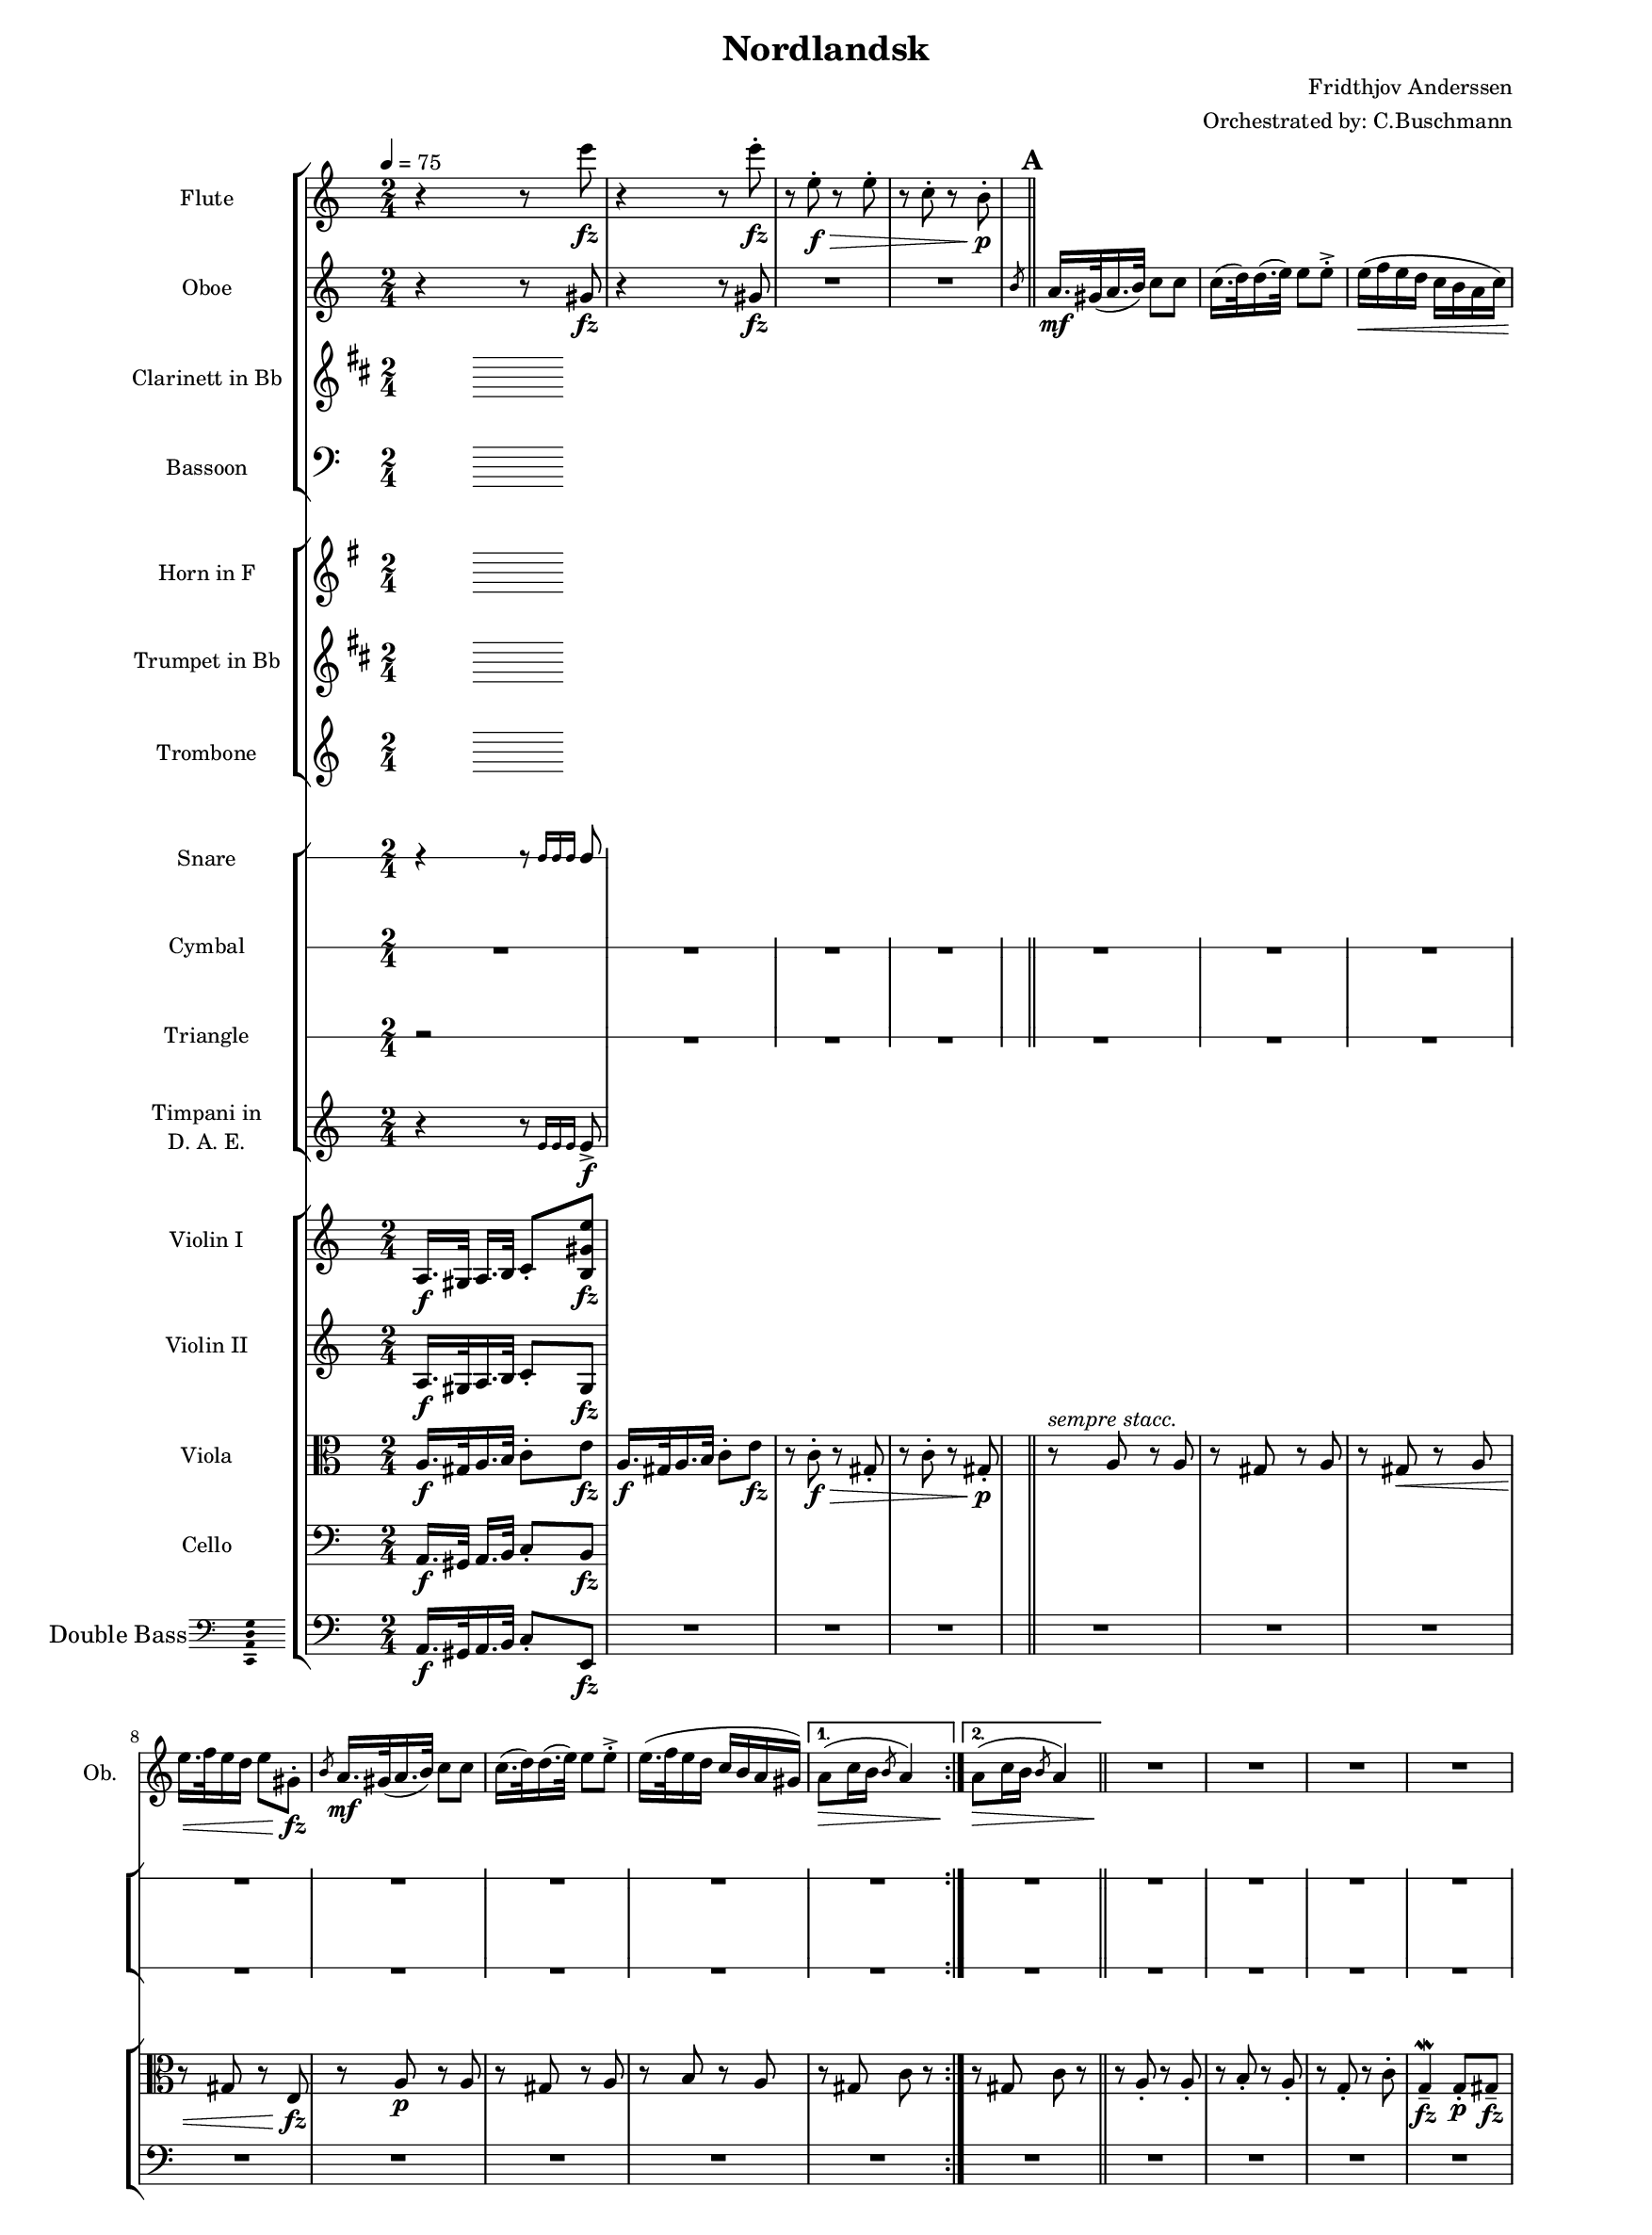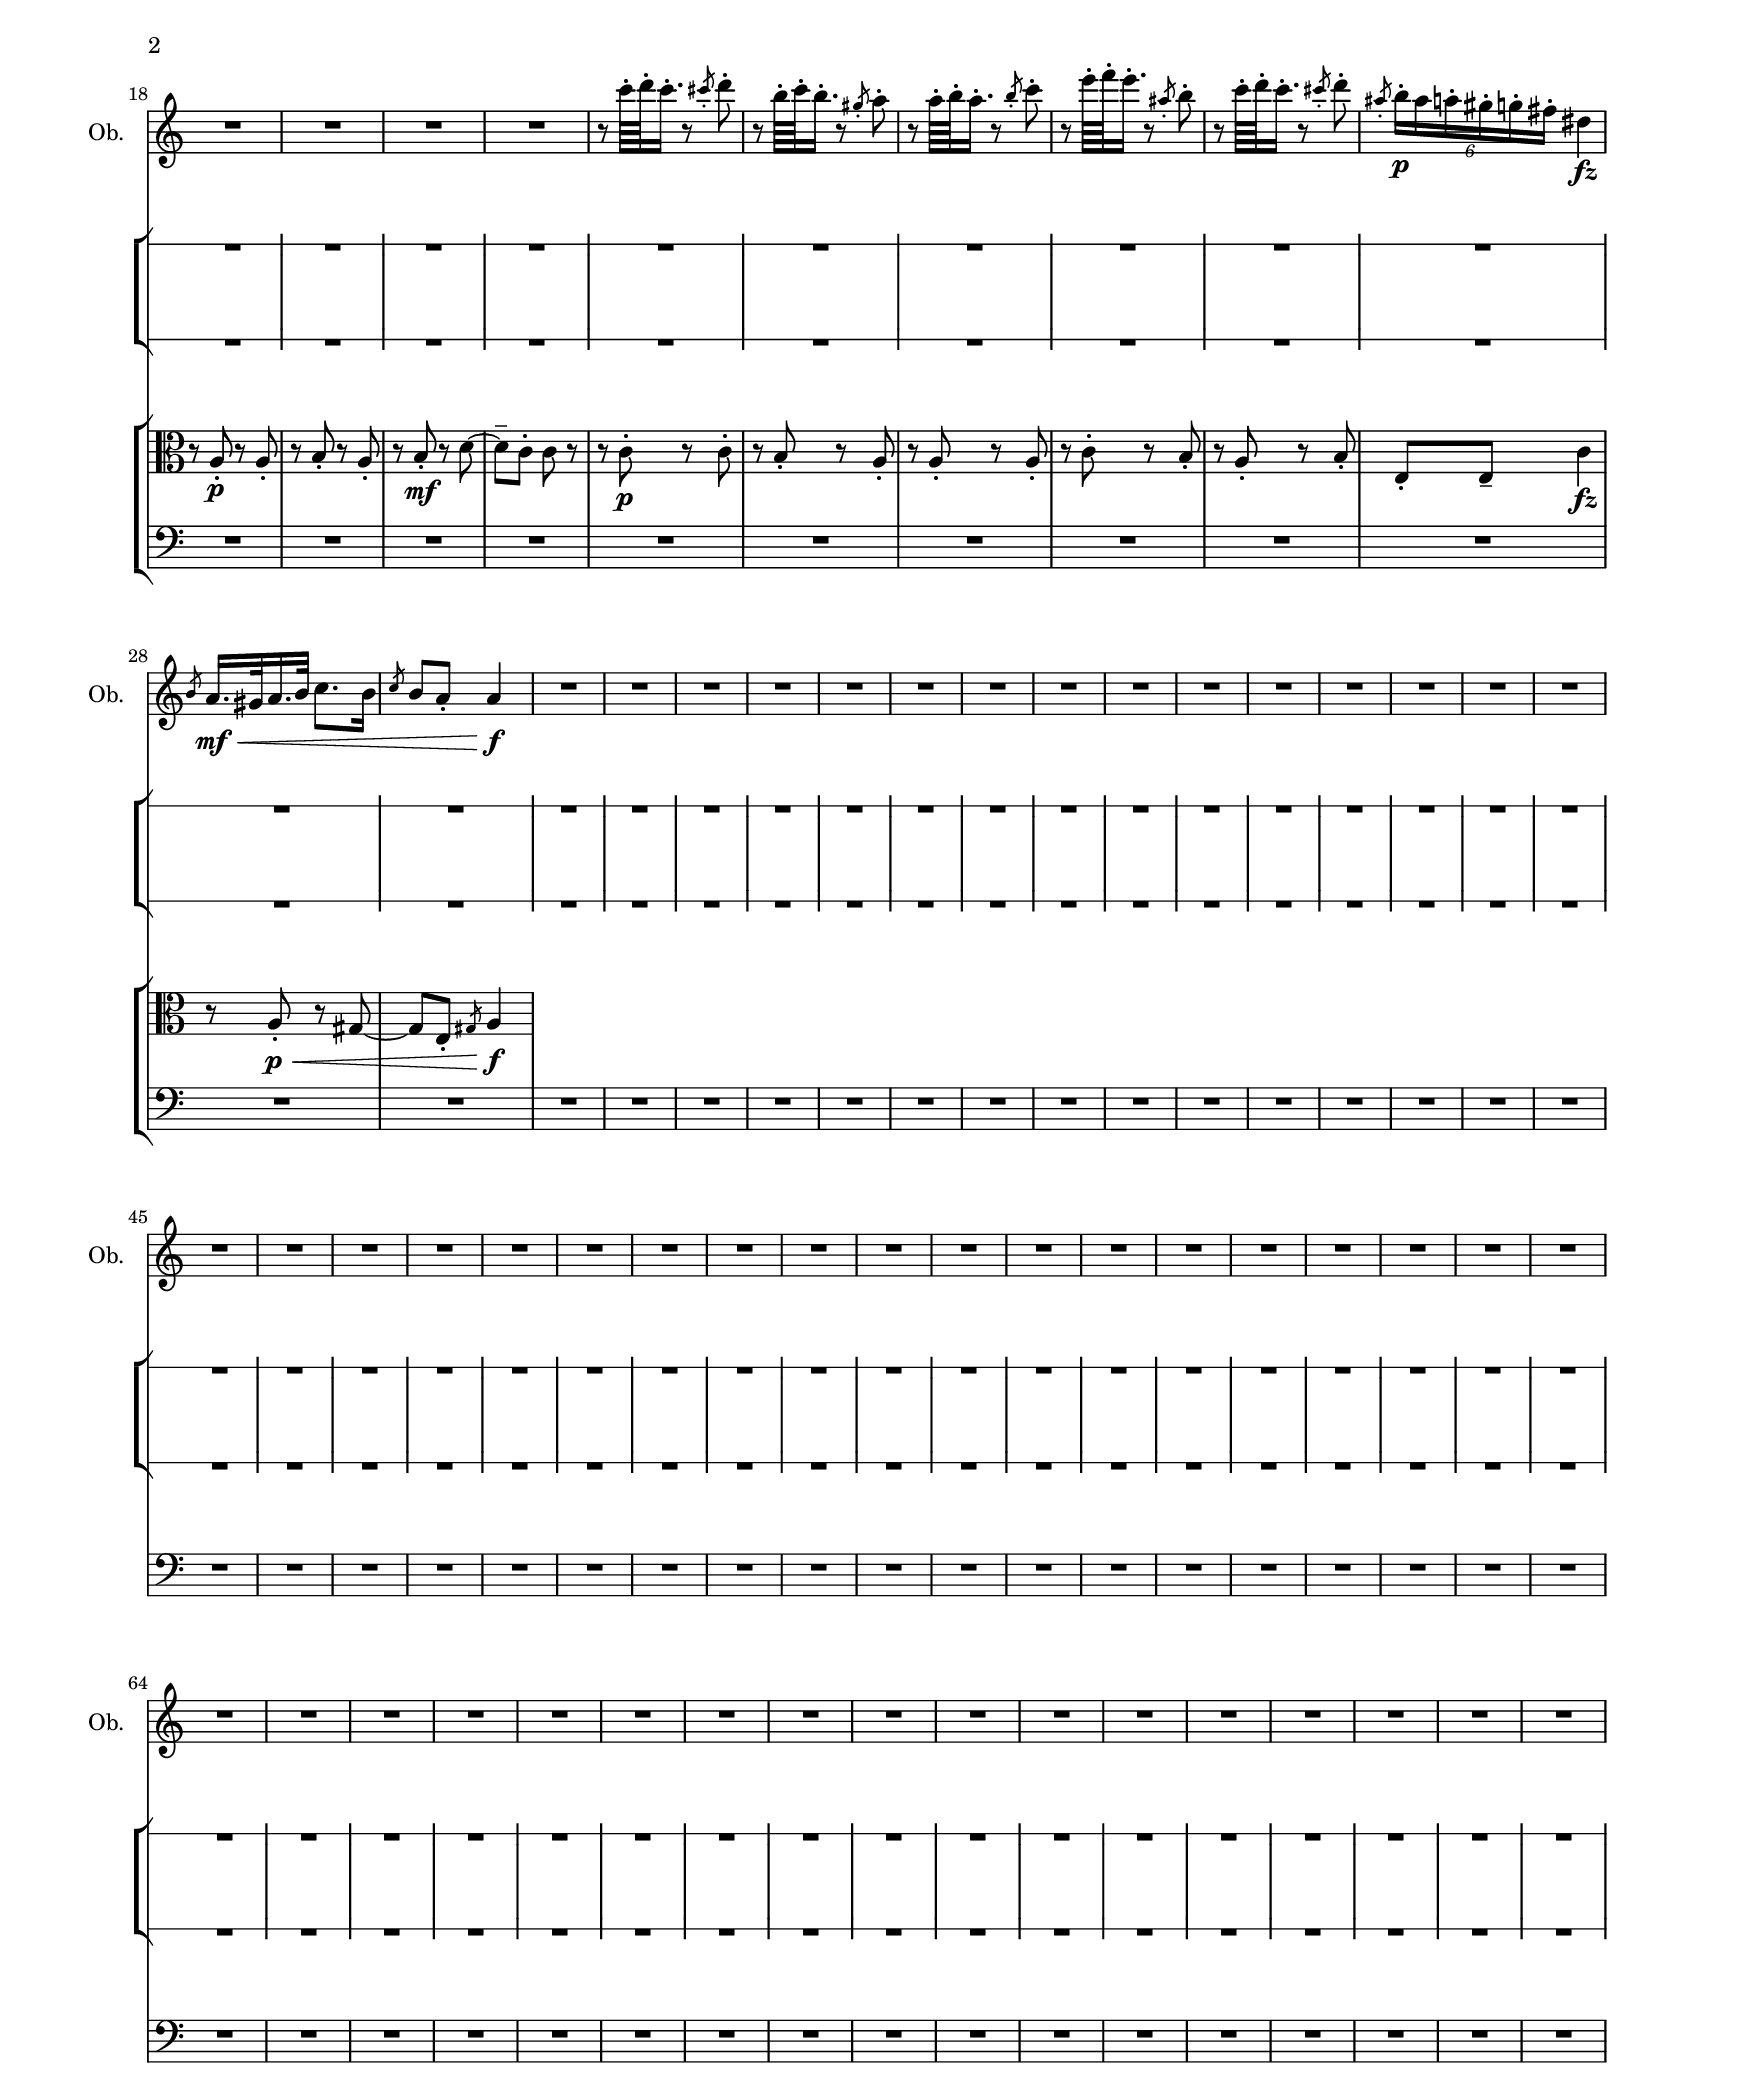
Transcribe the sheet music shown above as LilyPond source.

%% Nordlandsk Partitur
\version "2.19.36"

%% Nordlandsk 
%% bratsj

bratsj = \relative c' {
  \clef C
  a16.\f gis32 a16. b32 c8-. e\fz | %1
  a,16.\f gis32 a16. b32 c8-. e\fz | %2
  r8 c-.\f\> r gis-. | %3
  r c-. r gis-.\p | %4
    
  \repeat volta 2 { 
    r8^\markup { \italic{ sempre stacc. } }  a r a | %5
    r gis r a | %6
    r gis\< r a | %7
    r gis r e\fz | %8
    r a\p r a | %9
    r gis r a | %10
    r b r a | }%11
  \alternative {
    {r gis c r | } %12
    {r gis c r \bar "||" | }%13
  }
  r8 a-. r a-. |%14
  r b-. r a-. |%15
  r g-. r c-. |%16
  g4--\mordent\fz g8-.\p gis--\fz |%17
  r8 a-.\p r a-. |%18
  r b-. r a-. |%19
  r b-.\mf r d~ |%20
  d-- c-. c r |%21
  r c-.\p r c-. |%22
  r b-. r a-. |%23
  r a-. r a-. |%24
  r c-. r b-. |%25
  r a-. r b-. |%26
  e,-. e-- c'4\fz |%27
  r8 a-.\p\< r gis~ |%28
  gis e-. \slashedGrace {gis8} a4\f |%29
  

}

%% Nordlandsk
%% celli

celli = \relative c {
  \clef F
    a16.[\f gis32] a16. b32 c8-. b\fz | %1

}

%% Nordlandsk
%% cymbal

cymbal = \drummode {
  \clef percussion
  R2 |%m1
R2*79

}

%% Nordlandsk
%% fagott

fagott = \relative c' {
  \clef F

}

%% Nordlandsk
%% fiolin 1

fiolinEn = \relative c' {
  \clef G
  %\slashedGrace{b8}
    a16.[\f gis32] a16. b32 c8-. < b gis' e' >\fz | %1


}

%% Nordlandsk
%% fiolin 2

fiolinTo = \relative c' {
   \clef G
    a16.\f gis32 a16. b32 c8-. gis\fz | %1



}

%% Nordlandsk
%% fløyte

fløyte = \relative c'' {
 r4 r8 e'\fz |%1
 r4 r8 e-.\fz |%2
 r e,-.\f\> r e-. |%3
 r c-. r b-.\p \bar"||" |%4
 \mark \default

}

%% Nordlandsk
%% Horn i F

horn = \relative c' {

}

%% Nordlandsk
%% Klarinett Bb

klarinett = \relative c' {

}

%% Nordlandsk
%% kontrabass

kontrabass = \relative c {
\clef F
    a16.\f gis32 a16. b32 c8-. e,\fz | %1
R2*79

}

%% Nordlandsk
%% obo

obo = \relative c'' {
  r4 r8 gis\fz |%1
  r4 r8 gis\fz |
  R2*2


  % 5
  \slashedGrace b8 a16.\mf gis32( a16. b32) c8 c |
  c16.( d 32) d16.( e32) e8 e->-. |
  e16(\< f e d c b a c) |
  e16. f32 e16 d e8 gis,-.\fz |
  \slashedGrace b8 a16.\mf gis32( a16. b32) c8 c |
  c16.( d 32) d16.( e32) e8 e->-. |
  e16.( f32 e16 d c b a gis) |
  % Alternative 1
  <<
    {a8( c16 b \slashedGrace b8 a4) |}
    {s4...\> s32\! |}
  >>
  % Alternative 2
  <<
    {a8( c16 b \slashedGrace b8 a4) |}
    {s4...\> s32\! |}
  >>

  % 14
  R2*8

  % 22
  r8 c'64-. d-. c16.-. r8 \slashedGrace cis-. d-. |
  r8 b64-. c-. b16.-. r8 \slashedGrace gis-. a-. |
  r8 a64-. b-. a16.-. r8 \slashedGrace b-. c-. |
  r8 e64-. f-. e16.-. r8 \slashedGrace ais,-. b-. |
  r8 c64-. d-. c16.-. r8 \slashedGrace cis-. d-. |
  \slashedGrace ais8-. \tuplet 6/4 4 {
    b16-.\p ais a-. gis-. g-. fis-.
  } dis4\fz |
  \slashedGrace b8 a16.\mf\< gis32 a16. b32 c8. b16 |
  \slashedGrace c8 b a-. a4\f |

  %30
  R2*51
}

%% Nordlandsk
%% pauke d a e

pauke = \relative c' {
  \clef G
  r4 r8 \grace{ e16 e e } e8->\f |%m1

}

%% Nordlandsk
%% skarptromme

skarptromme = \relative c' {
  \clef percussion
  r4 r8 \grace { b16 b b } b8 | %1

}

%% Nordlandsk
%% triangel

triangel = \relative c' {
  \clef percussion
  r2 |%m1
R2*79

}

%% Nordlandsk
%% trombone

trombone = \relative c' {

}

%% Nordlandsk
%% Trompet Bb

trompet = \relative c' {

}



\header {
  title = "Nordlandsk"
  composer = "Fridthjov Anderssen"
  arranger = "Orchestrated by: C.Buschmann"
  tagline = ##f
}

\paper{
  #(set-paper-size "a3")
  top-margin = 15\mm
  left-margin = 25\mm
  right-margin = 25\mm
  bottom-margin = 15\mm
  indent = 3\cm
}

\layout{
  \context {
    \Voice
    \override Staff.Stem.stemlet-length = 2

  }
}

global = {
  \tempo 4 = 75
  \key a \minor
  \time 2/4
  %\set Timing.beatStructure = #'(2 2)
  \set Score.markFormatter = #format-mark-box-barnumbers

}

kontrabassNavn =  \markup {
  \raise #5.5
  \score {
    \new Staff \with {
      \remove "Time_signature_engraver"
      fontSize = #-3
      \override StaffSymbol.staff-space = #(magstep -3)
    } {
      \set Staff.instrumentName = \markup \large "Double Bass"
      \clef bass \cadenzaOn
      \override Stem.transparent = ##t
      < c, a, d g >4 s8 \bar ""
    }
    \layout {
      ragged-right = ##t
      indent = 1\cm
    }
  }
  \hspace #.5
}

\score{
  <<
    \new StaffGroup<<
      \new Staff \with {
        instrumentName = #"Flute"
        shortInstrumentName = #"Fl. "
      }
      {
        \global \fløyte
      }
      \new Staff \with {

        instrumentName = #"Oboe"
        shortInstrumentName = #"Ob. "
      }
      {
        \global \obo
      }
      \new Staff \with {
        instrumentName = #"Clarinett in Bb"
        shortInstrumentName = #"Cl. "
      }
      {
        \transpose bes c { \global \klarinett }
      }
      \new Staff \with {
        instrumentName = "Bassoon"
      }
      {
        \global \fagott
      }
    >>
    \new StaffGroup <<
      \new Staff \with {
        instrumentName = "Horn in F"
      }
      {
        \transpose f c { \global \horn }
      }
      \new Staff \with {
        instrumentName = "Trumpet in Bb"
      }
      {
        \transpose bes c { \global \trompet }
      }
      \new Staff \with {
        instrumentName = "Trombone"
      }
      {
        \global \trombone
      }
    >>
    \new StaffGroup<<
      \new RhythmicStaff  \with {
        instrumentName = "Snare"
      }
      {
        \global \skarptromme
      }
      \new RhythmicStaff  \with {
        instrumentName = "Cymbal"
      }
      {
        \global \cymbal
      }
      \new RhythmicStaff  \with {
        instrumentName = "Triangle"
      }
      {
        \global \triangel
      }

      \new Staff  \with {
        instrumentName = \markup {\center-column { "Timpani in" \line { D. A. E. }}}
      }
      {
        \global \pauke
      }
    >>
    \new StaffGroup <<
      \new Staff \with {
        instrumentName = "Violin I"
      }
      {
        \global \fiolinEn
      }
      \new Staff \with {
        instrumentName = "Violin II"
      }
      {
        \global \fiolinTo
      }
      \new Staff \with {
        instrumentName = "Viola"
      }
      {
        \global \bratsj
      }
      \new Staff \with {
        instrumentName = "Cello"
      }
      {
        \global \celli
      }
      \new Staff \with {
        instrumentName = \kontrabassNavn
      }
      {
        \global \kontrabass
      }
    >>
  >>
}
